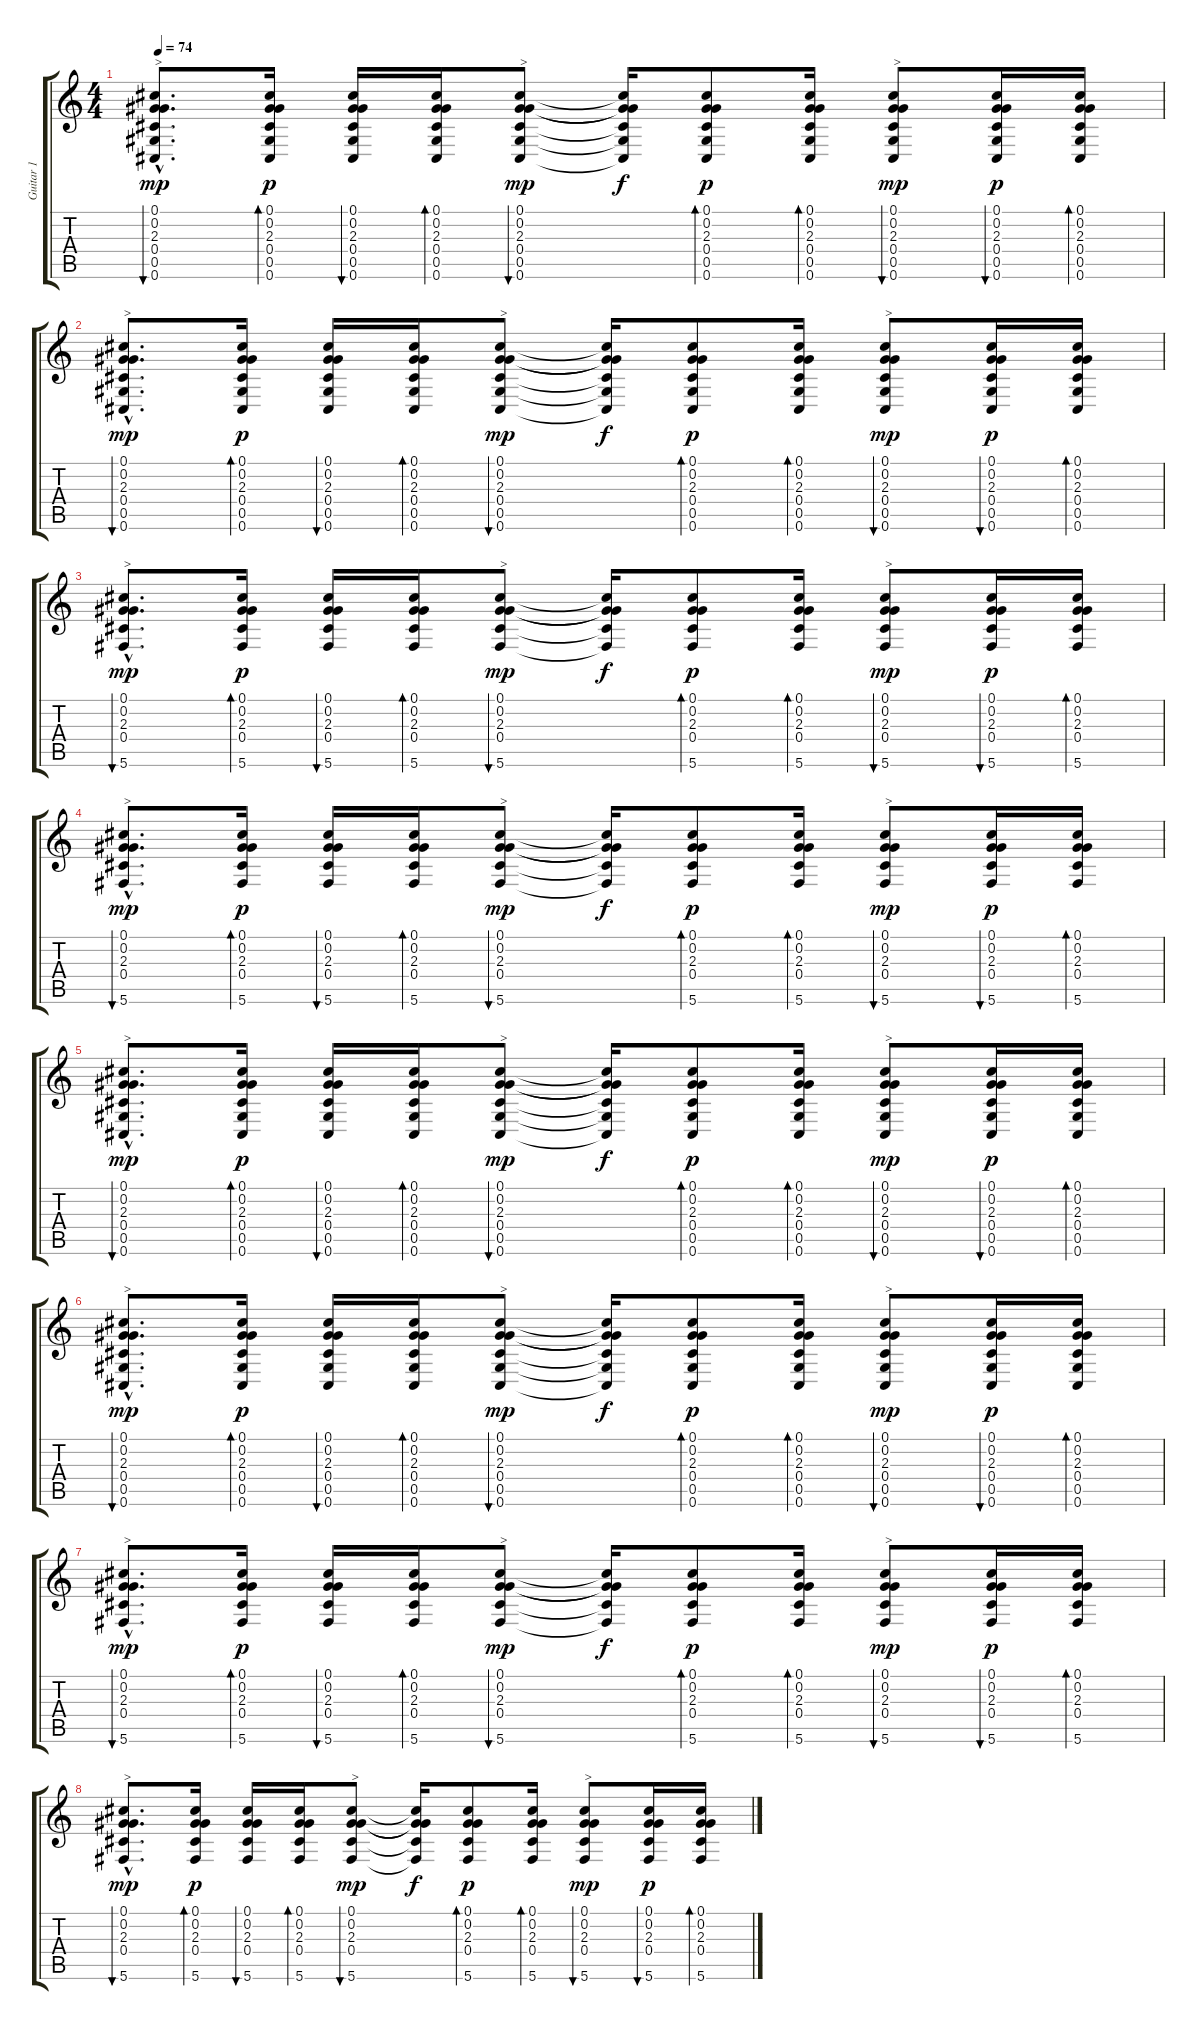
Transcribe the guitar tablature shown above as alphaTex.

\track ("Guitar 1" "Guitar 1") {instrument acousticguitarsteel}
\staff {score tabs}
\tuning (Db4 Ab3 Gb3 Db3 Ab2 Db2) {hide}
\ts (4 4)
\tempo 74
\clef g2
\ks c
(0.1{hac} 0.2{hac} 2.3{hac} 0.4{hac} 0.5{hac} 0.6{hac}).8{d bu 30 txt ">" dy mp instrument acousticguitarsteel} (0.1 0.2 2.3 0.4 0.5 0.6).16{bd 30 dy p} (0.1 0.2 2.3 0.4 0.5 0.6).16{bu 30} (0.1 0.2 2.3 0.4 0.5 0.6).16{bd 30} (0.1 0.2 2.3 0.4 0.5 0.6).8{bu 30 txt ">" dy mp} (0.1{t} 0.2{t} 2.3{t} 0.4{t} 0.5{t} 0.6{t}).16{dy f} (0.1 0.2 2.3 0.4 0.5 0.6).8{bd 30 dy p} (0.1 0.2 2.3 0.4 0.5 0.6).16{bd 30} (0.1 0.2 2.3 0.4 0.5 0.6).8{bu 30 txt ">" dy mp} (0.1 0.2 2.3 0.4 0.5 0.6).16{bu 30 dy p} (0.1 0.2 2.3 0.4 0.5 0.6).16{bd 30} |
(0.1{hac} 0.2{hac} 2.3{hac} 0.4{hac} 0.5{hac} 0.6{hac}).8{d bu 30 txt ">" dy mp} (0.1 0.2 2.3 0.4 0.5 0.6).16{bd 30 dy p} (0.1 0.2 2.3 0.4 0.5 0.6).16{bu 30} (0.1 0.2 2.3 0.4 0.5 0.6).16{bd 30} (0.1 0.2 2.3 0.4 0.5 0.6).8{bu 30 txt ">" dy mp} (0.1{t} 0.2{t} 2.3{t} 0.4{t} 0.5{t} 0.6{t}).16{dy f} (0.1 0.2 2.3 0.4 0.5 0.6).8{bd 30 dy p} (0.1 0.2 2.3 0.4 0.5 0.6).16{bd 30} (0.1 0.2 2.3 0.4 0.5 0.6).8{bu 30 txt ">" dy mp} (0.1 0.2 2.3 0.4 0.5 0.6).16{bu 30 dy p} (0.1 0.2 2.3 0.4 0.5 0.6).16{bd 30} |
(0.1{hac} 0.2{hac} 2.3{hac} 0.4{hac} 5.6{hac}).8{d bu 30 txt ">" dy mp} (0.1 0.2 2.3 0.4 5.6).16{bd 30 dy p} (0.1 0.2 2.3 0.4 5.6).16{bu 30} (0.1 0.2 2.3 0.4 5.6).16{bd 30} (0.1 0.2 2.3 0.4 5.6).8{bu 30 txt ">" dy mp} (0.1{t} 0.2{t} 2.3{t} 0.4{t} 5.6{t}).16{dy f} (0.1 0.2 2.3 0.4 5.6).8{bd 30 dy p} (0.1 0.2 2.3 0.4 5.6).16{bd 30} (0.1 0.2 2.3 0.4 5.6).8{bu 30 txt ">" dy mp} (0.1 0.2 2.3 0.4 5.6).16{bu 30 dy p} (0.1 0.2 2.3 0.4 5.6).16{bd 30} |
(0.1{hac} 0.2{hac} 2.3{hac} 0.4{hac} 5.6{hac}).8{d bu 30 txt ">" dy mp} (0.1 0.2 2.3 0.4 5.6).16{bd 30 dy p} (0.1 0.2 2.3 0.4 5.6).16{bu 30} (0.1 0.2 2.3 0.4 5.6).16{bd 30} (0.1 0.2 2.3 0.4 5.6).8{bu 30 txt ">" dy mp} (0.1{t} 0.2{t} 2.3{t} 0.4{t} 5.6{t}).16{dy f} (0.1 0.2 2.3 0.4 5.6).8{bd 30 dy p} (0.1 0.2 2.3 0.4 5.6).16{bd 30} (0.1 0.2 2.3 0.4 5.6).8{bu 30 txt ">" dy mp} (0.1 0.2 2.3 0.4 5.6).16{bu 30 dy p} (0.1 0.2 2.3 0.4 5.6).16{bd 30} |
(0.1{hac} 0.2{hac} 2.3{hac} 0.4{hac} 0.5{hac} 0.6{hac}).8{d bu 30 txt ">" dy mp} (0.1 0.2 2.3 0.4 0.5 0.6).16{bd 30 dy p} (0.1 0.2 2.3 0.4 0.5 0.6).16{bu 30} (0.1 0.2 2.3 0.4 0.5 0.6).16{bd 30} (0.1 0.2 2.3 0.4 0.5 0.6).8{bu 30 txt ">" dy mp} (0.1{t} 0.2{t} 2.3{t} 0.4{t} 0.5{t} 0.6{t}).16{dy f} (0.1 0.2 2.3 0.4 0.5 0.6).8{bd 30 dy p} (0.1 0.2 2.3 0.4 0.5 0.6).16{bd 30} (0.1 0.2 2.3 0.4 0.5 0.6).8{bu 30 txt ">" dy mp} (0.1 0.2 2.3 0.4 0.5 0.6).16{bu 30 dy p} (0.1 0.2 2.3 0.4 0.5 0.6).16{bd 30} |
(0.1{hac} 0.2{hac} 2.3{hac} 0.4{hac} 0.5{hac} 0.6{hac}).8{d bu 30 txt ">" dy mp} (0.1 0.2 2.3 0.4 0.5 0.6).16{bd 30 dy p} (0.1 0.2 2.3 0.4 0.5 0.6).16{bu 30} (0.1 0.2 2.3 0.4 0.5 0.6).16{bd 30} (0.1 0.2 2.3 0.4 0.5 0.6).8{bu 30 txt ">" dy mp} (0.1{t} 0.2{t} 2.3{t} 0.4{t} 0.5{t} 0.6{t}).16{dy f} (0.1 0.2 2.3 0.4 0.5 0.6).8{bd 30 dy p} (0.1 0.2 2.3 0.4 0.5 0.6).16{bd 30} (0.1 0.2 2.3 0.4 0.5 0.6).8{bu 30 txt ">" dy mp} (0.1 0.2 2.3 0.4 0.5 0.6).16{bu 30 dy p} (0.1 0.2 2.3 0.4 0.5 0.6).16{bd 30} |
(0.1{hac} 0.2{hac} 2.3{hac} 0.4{hac} 5.6{hac}).8{d bu 30 txt ">" dy mp} (0.1 0.2 2.3 0.4 5.6).16{bd 30 dy p} (0.1 0.2 2.3 0.4 5.6).16{bu 30} (0.1 0.2 2.3 0.4 5.6).16{bd 30} (0.1 0.2 2.3 0.4 5.6).8{bu 30 txt ">" dy mp} (0.1{t} 0.2{t} 2.3{t} 0.4{t} 5.6{t}).16{dy f} (0.1 0.2 2.3 0.4 5.6).8{bd 30 dy p} (0.1 0.2 2.3 0.4 5.6).16{bd 30} (0.1 0.2 2.3 0.4 5.6).8{bu 30 txt ">" dy mp} (0.1 0.2 2.3 0.4 5.6).16{bu 30 dy p} (0.1 0.2 2.3 0.4 5.6).16{bd 30} |
(0.1{hac} 0.2{hac} 2.3{hac} 0.4{hac} 5.6{hac}).8{d bu 30 txt ">" dy mp} (0.1 0.2 2.3 0.4 5.6).16{bd 30 dy p} (0.1 0.2 2.3 0.4 5.6).16{bu 30} (0.1 0.2 2.3 0.4 5.6).16{bd 30} (0.1 0.2 2.3 0.4 5.6).8{bu 30 txt ">" dy mp} (0.1{t} 0.2{t} 2.3{t} 0.4{t} 5.6{t}).16{dy f} (0.1 0.2 2.3 0.4 5.6).8{bd 30 dy p} (0.1 0.2 2.3 0.4 5.6).16{bd 30} (0.1 0.2 2.3 0.4 5.6).8{bu 30 txt ">" dy mp} (0.1 0.2 2.3 0.4 5.6).16{bu 30 dy p} (0.1 0.2 2.3 0.4 5.6).16{bd 30}
